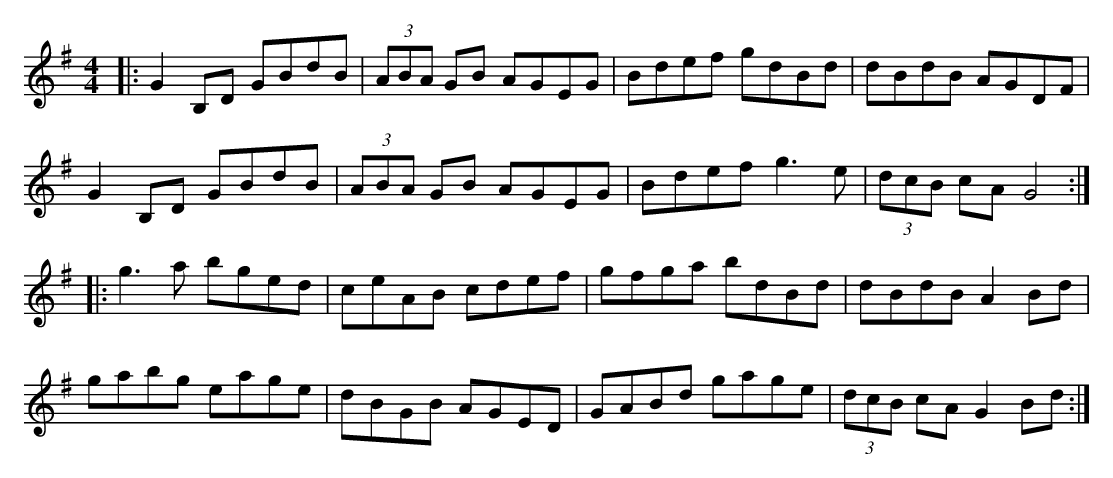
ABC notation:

X:1
M:4/4
K:G
|:G2B,D GBdB|(3ABA GB AGEG|Bdef gdBd|dBdB AGDF|
G2B,D GBdB|(3ABA GB AGEG|Bdef g3e|(3dcB cA G4:|
|:g3a bged|ceAB cdef|gfga bdBd|dBdB A2Bd|
gabg eage|dBGB AGED|GABd gage|(3dcB cA G2Bd:|
